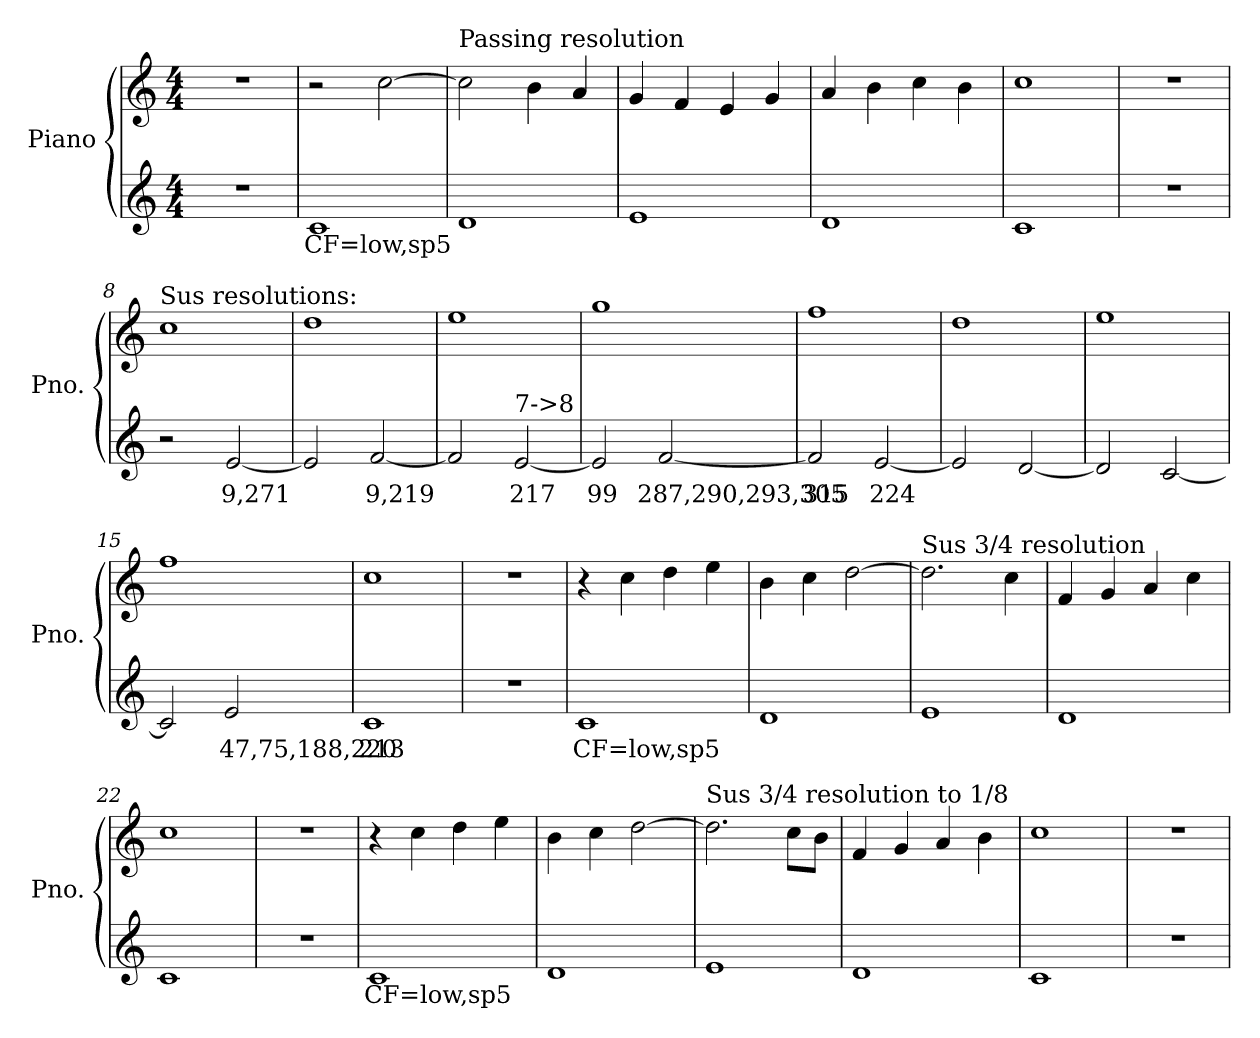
**kern	**text	**kern
*part1	*part1	*part1
*staff2	*staff2	*staff1
*I"Piano	*	*
*I'Pno.	*	*
!!LO:PB:g=z
*clefG2	*	*clefG2
*k[]	*	*k[]
*C:	*	*C:
*M4/4	*	*M4/4
=1	=1	=1
1r	.	1r
=2	=2	=2
!	!LO:LY:b:color=#000000	!
1ci	CF=low,sp5	2r
.	.	[2cci\
=3	=3	=3
!	!	!LO:TX:a:t=Passing resolution
1di	.	2cci\]
.	.	4bi\
.	.	4ai/
=4	=4	=4
1ei	.	4gi/
.	.	4fi/
.	.	4ei/
.	.	4gi/
=5	=5	=5
1di	.	4ai/
.	.	4bi\
.	.	4cci\
.	.	4bi\
=6	=6	=6
1ci	.	1cci
=7	=7	=7
1r	.	1r
!!LO:LB:g=z
=8	=8	=8
!	!	!LO:TX:a:t=Sus resolutions&colon;
!	!LO:LY:b:color=#000000	!
2r	CF=high	1cci
!	!LO:LY:b:color=#000000	!
[2ei/	9,271	.
=9	=9	=9
2ei/]	.	1ddi
!	!LO:LY:b:color=#000000	!
[2fi/	9,219	.
=10	=10	=10
2fi/]	.	1eei
!LO:TX:a:t=7->8	!	!
!	!LO:LY:b:color=#000000	!
[2ei/	217	.
=11	=11	=11
!	!LO:LY:b:color=#000000	!
2ei/]	99	1ggi
!	!LO:LY:b:color=#000000	!
[2fi/	287,290,293,305	.
=12	=12	=12
!	!LO:LY:b:color=#000000	!
2fi/]	315	1ffi
!	!LO:LY:b:color=#000000	!
[2ei/	224	.
=13	=13	=13
2ei/]	.	1ddi
[2di/	.	.
!!LO:LB:g=z
=14	=14	=14
2di/]	.	1eei
[2ci/	.	.
=15	=15	=15
2ci/]	.	1ffi
!	!LO:LY:b:color=#000000	!
2ei/	47,75,188,220	.
=16	=16	=16
!	!LO:LY:b:color=#000000	!
1ci	213	1cci
=17	=17	=17
1r	.	1r
=18	=18	=18
!	!LO:LY:b:color=#000000	!
1ci	CF=low,sp5	4r
.	.	4cci\
.	.	4ddi\
.	.	4eei\
=19	=19	=19
1di	.	4bi\
.	.	4cci\
.	.	[2ddi\
=20	=20	=20
!	!	!LO:TX:a:t=Sus 3/4 resolution
1ei	.	2.ddi\]
.	.	4cci\
!!LO:LB:g=z
=21	=21	=21
1di	.	4fi/
.	.	4gi/
.	.	4ai/
.	.	4cci\
=22	=22	=22
1ci	.	1cci
=23	=23	=23
1r	.	1r
=24	=24	=24
!	!LO:LY:b:color=#000000	!
1ci	CF=low,sp5	4r
.	.	4cci\
.	.	4ddi\
.	.	4eei\
=25	=25	=25
1di	.	4bi\
.	.	4cci\
.	.	[2ddi\
=26	=26	=26
!	!	!LO:TX:a:t=Sus 3/4 resolution to 1/8
1ei	.	2.ddi\]
.	.	8cci\L
.	.	8bi\J
=27	=27	=27
1di	.	4fi/
.	.	4gi/
.	.	4ai/
.	.	4bi\
!!LO:LB:g=z
=28	=28	=28
1ci	.	1cci
=29	=29	=29
1r	.	1r
=	=	=
*-	*-	*-
